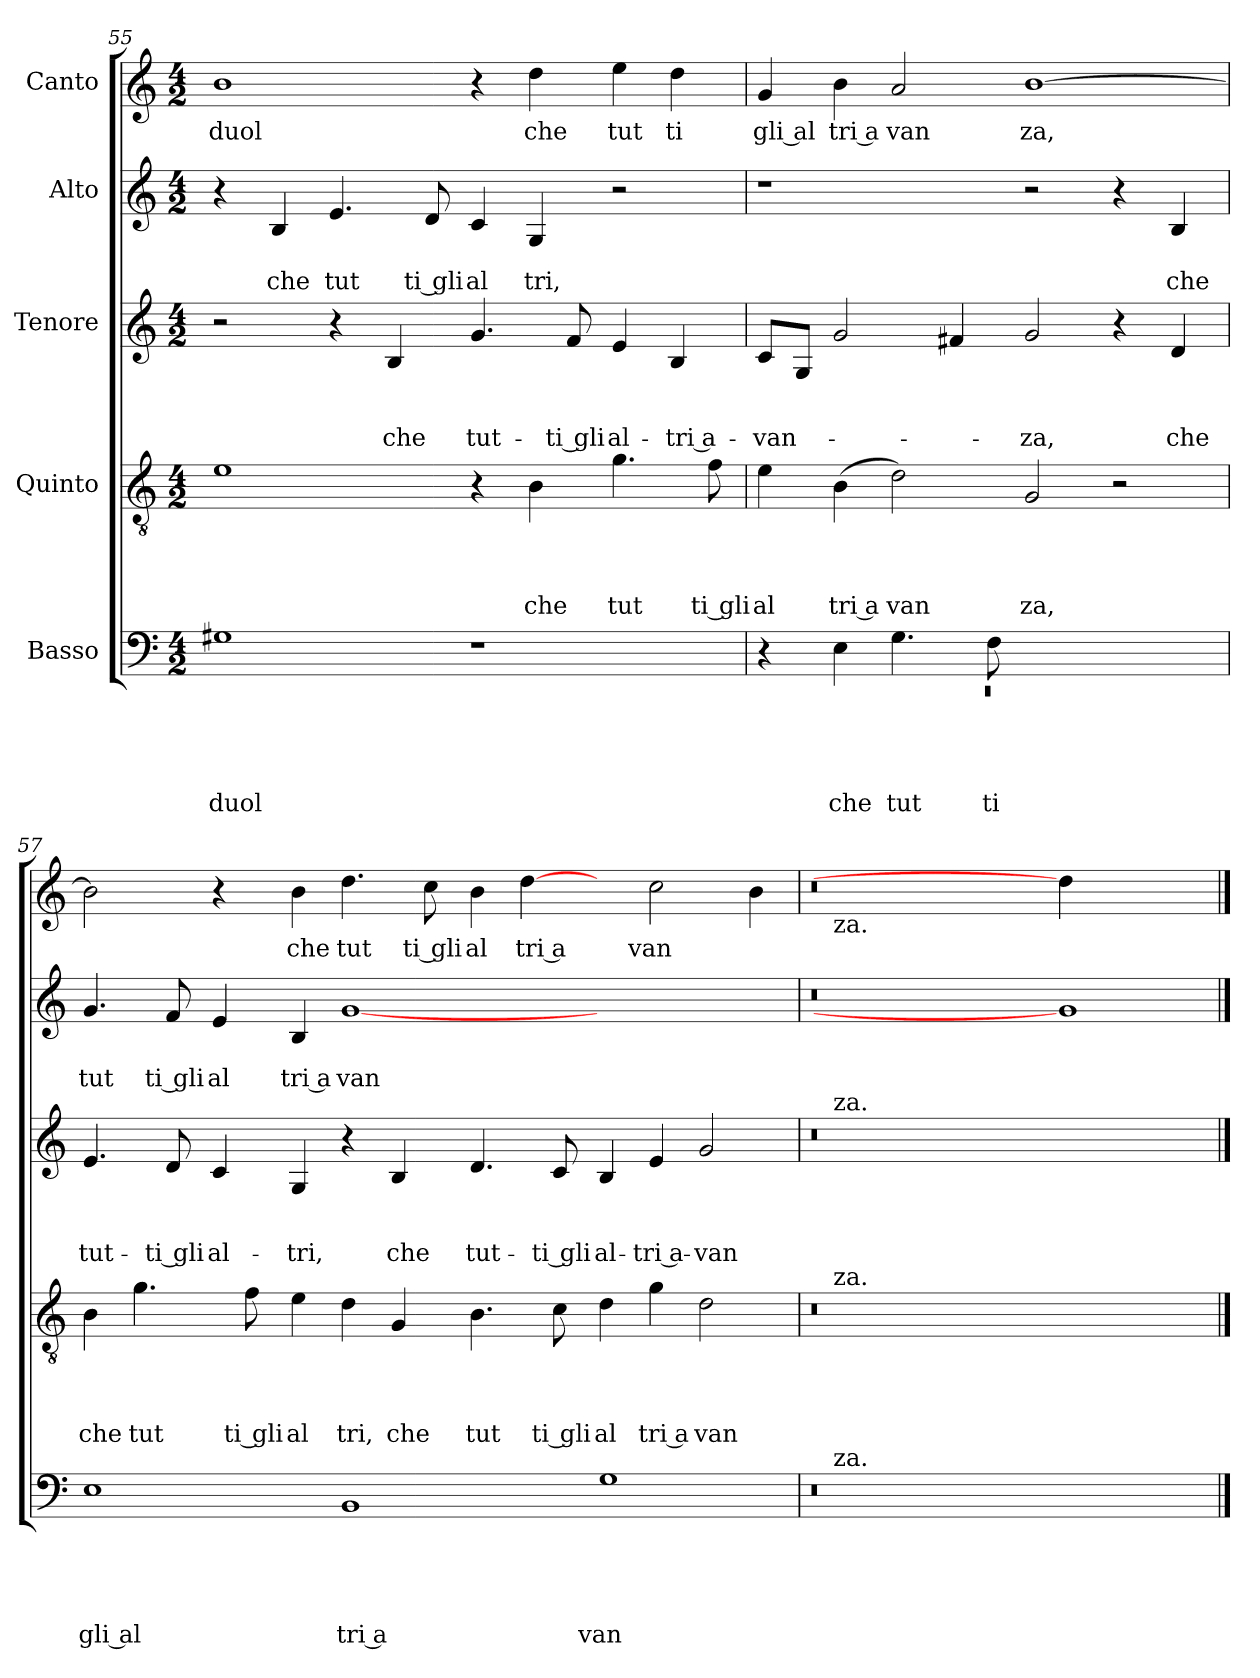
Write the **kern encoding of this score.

**kern	**text	**text	**text	**text	**text	**kern	**text	**text	**text	**text	**kern	**text	**text	**text	**kern	**text	**text	**kern	**text
*part5	*part5	*part5	*part5	*part5	*part5	*part4	*part4	*part4	*part4	*part4	*part3	*part3	*part3	*part3	*part2	*part2	*part2	*part1	*part1
*staff5	*staff5	*staff5	*staff5	*staff5	*staff5	*staff4	*staff4	*staff4	*staff4	*staff4	*staff3	*staff3	*staff3	*staff3	*staff2	*staff2	*staff2	*staff1	*staff1
*I"Basso	*	*	*	*	*	*I"Quinto	*	*	*	*	*I"Tenore	*	*	*	*I"Alto	*	*	*I"Canto	*
!!LO:LB:g=z
*clefF4	*	*	*	*	*	*clefGv2	*	*	*	*	*clefG2	*	*	*	*clefG2	*	*	*clefG2	*
*k[]	*	*	*	*	*	*k[]	*	*	*	*	*k[]	*	*	*	*k[]	*	*	*k[]	*
*C:	*	*	*	*	*	*C:	*	*	*	*	*C:	*	*	*	*C:	*	*	*C:	*
*M4/2	*	*	*	*	*	*M4/2	*	*	*	*	*M4/2	*	*	*	*M4/2	*	*	*M4/2	*
=55	=55	=55	=55	=55	=55	=55	=55	=55	=55	=55	=55	=55	=55	=55	=55	=55	=55	=55	=55
!	!	!	!	!	!LO:LY:b	!	!	!	!	!	!	!	!	!	!	!	!	!	!LO:LY:b
1G#X	.	.	.	.	duol	1e	.	.	.	.	2r	.	.	.	4r	.	.	1b	duol
!	!	!	!	!	!	!	!	!	!	!	!	!	!	!	!	!	!LO:LY:b	!	!
.	.	.	.	.	.	.	.	.	.	.	.	.	.	.	4B/	.	che	.	.
!	!	!	!	!	!	!	!	!	!	!	!	!	!	!	!	!	!LO:LY:b	!	!
.	.	.	.	.	.	.	.	.	.	.	4r	.	.	.	4.e/	.	tut	.	.
!	!	!	!	!	!	!	!	!	!	!	!	!	!	!LO:LY:b	!	!	!	!	!
.	.	.	.	.	.	.	.	.	.	.	4B/	.	.	che	.	.	.	.	.
!	!	!	!	!	!	!	!	!	!	!	!	!	!	!	!	!	!LO:LY:b	!	!
.	.	.	.	.	.	.	.	.	.	.	.	.	.	.	8d/	.	ti gli	.	.
!	!	!	!	!	!	!	!	!	!	!	!	!	!	!LO:LY:b	!	!	!LO:LY:b	!	!
1r	.	.	.	.	.	4r	.	.	.	.	4.g/	.	.	tut-	4c/	.	al	4r	.
!	!	!	!	!	!	!	!	!	!	!LO:LY:b	!	!	!	!	!	!	!LO:LY:b	!	!LO:LY:b
.	.	.	.	.	.	4B\	.	.	.	che	.	.	.	.	4G/	.	tri,	4dd\	che
!	!	!	!	!	!	!	!	!	!	!	!	!	!	!LO:LY:b	!	!	!	!	!
.	.	.	.	.	.	.	.	.	.	.	8f/	.	.	-ti gli	.	.	.	.	.
!	!	!	!	!	!	!	!	!	!	!LO:LY:b	!	!	!	!LO:LY:b	!	!	!	!	!LO:LY:b
.	.	.	.	.	.	4.g\	.	.	.	tut	4e/	.	.	al-	2r	.	.	4ee\	tut
!	!	!	!	!	!	!	!	!	!	!	!	!	!	!LO:LY:b:rj	!	!	!	!	!LO:LY:b
.	.	.	.	.	.	.	.	.	.	.	4B/	.	.	-tri a-	.	.	.	4dd\	ti
!	!	!	!	!	!	!	!	!	!	!LO:LY:b	!	!	!	!	!	!	!	!	!
.	.	.	.	.	.	(8f\	.	.	.	ti gli	.	.	.	.	.	.	.	.	.
=56	=56	=56	=56	=56	=56	=56	=56	=56	=56	=56	=56	=56	=56	=56	=56	=56	=56	=56	=56
*^	*	*	*	*	*	*	*	*	*	*	*	*	*	*	*	*	*	*	*
!	!LO:N:vis=1	!	!	!	!	!	!	!	!	!	!LO:LY:b	!	!	!	!LO:LY:b	!	!	!	!	!LO:LY:b:rj
*	*^	*	*	*	*	*	*	*	*	*	*	*	*	*	*	*	*	*	*	*
0ryy	0rEE	4r	.	.	.	.	.	4e\	.	.	.	al	8c/L	.	.	-van-	1r	.	.	4g/	gli al
.	.	.	.	.	.	.	.	.	.	.	.	.	8G/J	.	.	.	.	.	.	.	.
!	!	!	!	!	!	!	!LO:LY:b	!	!	!	!	!LO:LY:b:rj	!	!	!	!	!	!	!	!	!LO:LY:b:rj
.	.	4E\	.	.	.	.	che	(<4B\	.	.	.	tri a	2g/	.	.	.	.	.	.	4b\	tri a
!	!	!	!	!	!	!	!LO:LY:b	!	!	!	!	!LO:LY:b	!	!	!	!	!	!	!	!	!LO:LY:b
.	.	4.G\	.	.	.	.	tut	2d\)	.	.	.	van	.	.	.	.	.	.	.	2a/	van
.	.	.	.	.	.	.	.	.	.	.	.	.	4f#X/	.	.	.	.	.	.	.	.
!	!	!	!	!	!	!	!LO:LY:b	!	!	!	!	!	!	!	!	!	!	!	!	!	!
.	.	8F\	.	.	.	.	ti	.	.	.	.	.	.	.	.	.	.	.	.	.	.
!	!	!	!	!	!	!	!	!	!	!	!	!LO:LY:b	!	!	!	!LO:LY:b	!	!	!	!	!LO:LY:b
.	.	1ryy	.	.	.	.	.	2G/	.	.	.	za,	2g/	.	.	-za,	2r	.	.	[>1b	za,
.	.	.	.	.	.	.	.	2r	.	.	.	.	4r	.	.	.	4r	.	.	.	.
!	!	!	!	!	!	!	!	!	!	!	!	!	!	!	!	!LO:LY:b	!	!	!LO:LY:b	!	!
.	.	.	.	.	.	.	.	.	.	.	.	.	4d/	.	.	che	4B/	.	che	.	.
*v	*v	*v	*	*	*	*	*	*	*	*	*	*	*	*	*	*	*	*	*	*	*
=57	=57	=57	=57	=57	=57	=57	=57	=57	=57	=57	=57	=57	=57	=57	=57	=57	=57	=57	=57
!	!	!	!	!	!LO:LY:b:rj	!	!	!	!	!LO:LY:b	!	!	!	!LO:LY:b	!	!	!LO:LY:b	!	!
1E	.	.	.	.	gli al	4B\	.	.	.	che	4.e/	.	.	tut-	4.g/	.	tut	2b>\]	.
!	!	!	!	!	!	!	!	!	!	!LO:LY:b	!	!	!	!	!	!	!	!	!
.	.	.	.	.	.	4.g\	.	.	.	tut	.	.	.	.	.	.	.	.	.
!	!	!	!	!	!	!	!	!	!	!	!	!	!	!LO:LY:b	!	!	!LO:LY:b	!	!
.	.	.	.	.	.	.	.	.	.	.	8d/	.	.	-ti gli	8f/	.	ti gli	.	.
!	!	!	!	!	!	!	!	!	!	!	!	!	!	!LO:LY:b	!	!	!LO:LY:b	!	!
.	.	.	.	.	.	.	.	.	.	.	4c/	.	.	al-	4e/	.	al	4r	.
!	!	!	!	!	!	!	!	!	!	!LO:LY:b	!	!	!	!	!	!	!	!	!
.	.	.	.	.	.	8f\	.	.	.	ti gli	.	.	.	.	.	.	.	.	.
!	!	!	!	!	!	!	!	!	!	!LO:LY:b	!	!	!	!LO:LY:b	!	!	!LO:LY:b:rj	!	!LO:LY:b
.	.	.	.	.	.	4e\	.	.	.	al	4G/	.	.	-tri,	4B/	.	tri a	4b\	che
!	!	!	!	!	!LO:LY:b:rj	!	!	!	!	!LO:LY:b	!	!	!	!	!	!	!LO:LY:b	!	!LO:LY:b
1BB	.	.	.	.	tri a	4d\	.	.	.	tri,	4r	.	.	.	[1g	.	van	4.dd\	tut
!	!	!	!	!	!	!	!	!	!	!LO:LY:b	!	!	!	!LO:LY:b	!	!	!	!	!
.	.	.	.	.	.	4G/	.	.	.	che	4B/	.	.	che	.	.	.	.	.
!	!	!	!	!	!	!	!	!	!	!	!	!	!	!	!	!	!	!	!LO:LY:b
.	.	.	.	.	.	.	.	.	.	.	.	.	.	.	.	.	.	8cc\	ti gli
!	!	!	!	!	!	!	!	!	!	!LO:LY:b	!	!	!	!LO:LY:b	!	!	!	!	!LO:LY:b
.	.	.	.	.	.	4.B\	.	.	.	tut	4.d/	.	.	tut-	.	.	.	4b\	al
!	!	!	!	!	!	!	!	!	!	!	!	!	!	!	!	!	!	!	!LO:LY:b:rj
.	.	.	.	.	.	.	.	.	.	.	.	.	.	.	.	.	.	[4dd\	tri a
!	!	!	!	!	!	!	!	!	!	!LO:LY:b	!	!	!	!LO:LY:b	!	!	!	!	!
.	.	.	.	.	.	8c\	.	.	.	ti gli	8c/	.	.	-ti gli	.	.	.	.	.
!	!	!	!	!	!LO:LY:b	!	!	!	!	!LO:LY:b	!	!	!	!LO:LY:b	!	!	!	!	!
1G	.	.	.	.	van	4d\	.	.	.	al	4B/	.	.	al-	1ryy	.	.	4ryy	.
!	!	!	!	!	!	!	!	!	!	!LO:LY:b:rj	!	!	!	!LO:LY:b:rj	!	!	!	!	!LO:LY:b
.	.	.	.	.	.	4g\	.	.	.	tri a	4e/	.	.	-tri a-	.	.	.	2cc\	van
!	!	!	!	!	!	!	!	!	!	!LO:LY:b	!	!	!	!LO:LY:b	!	!	!	!	!
.	.	.	.	.	.	2d\	.	.	.	van	2g/	.	.	-van-	.	.	.	.	.
.	.	.	.	.	.	.	.	.	.	.	.	.	.	.	.	.	.	4b\	.
=58	=58	=58	=58	=58	=58	=58	=58	=58	=58	=58	=58	=58	=58	=58	=58	=58	=58	=58	=58
*^	*	*	*	*	*	*^	*	*	*	*	*^	*	*	*	*	*	*	*^	*
0r	16ryy	.	.	.	.	.	0r	16ryy	.	.	.	.	0r	16ryy	.	.	.	0r	.	.	0r	16ryy	.
!	!	!	!	!	!	!	!	!	!	!	!	!	!	!	!	!	!	!	!	!	!	!LO:TX:b:t=za.	!
!	!	!	!	!	!	!	!	!	!	!	!	!	!	!LO:TX:a:t=za.	!	!	!	!	!	!	!	!	!
!	!	!	!	!	!	!	!	!LO:TX:a:t=za.	!	!	!	!	!	!	!	!	!	!	!	!	!	!	!
!	!LO:TX:a:t=za.	!	!	!	!	!	!	!	!	!	!	!	!	!	!	!	!	!	!	!	!	!	!
.	1ryy	.	.	.	.	.	.	1ryy	.	.	.	.	.	1ryy	.	.	.	.	.	.	.	1ryy	.
.	1ryy	.	.	.	.	.	.	1ryy	.	.	.	.	.	1ryy	.	.	.	.	.	.	.	1ryy	.
1ryy	.	.	.	.	.	.	1ryy	.	.	.	.	.	1ryy	.	.	.	.	1g]	.	.	4dd\]	.	.
.	2...ryy	.	.	.	.	.	.	2...ryy	.	.	.	.	.	2...ryy	.	.	.	.	.	.	.	2...ryy	.
.	.	.	.	.	.	.	.	.	.	.	.	.	.	.	.	.	.	.	.	.	2.ryy	.	.
*v	*v	*	*	*	*	*	*	*	*	*	*	*	*v	*v	*	*	*	*	*	*	*v	*v	*
*	*	*	*	*	*	*v	*v	*	*	*	*	*	*	*	*	*	*	*	*	*
==	==	==	==	==	==	==	==	==	==	==	==	==	==	==	==	==	==	==	==
*-	*-	*-	*-	*-	*-	*-	*-	*-	*-	*-	*-	*-	*-	*-	*-	*-	*-	*-	*-
